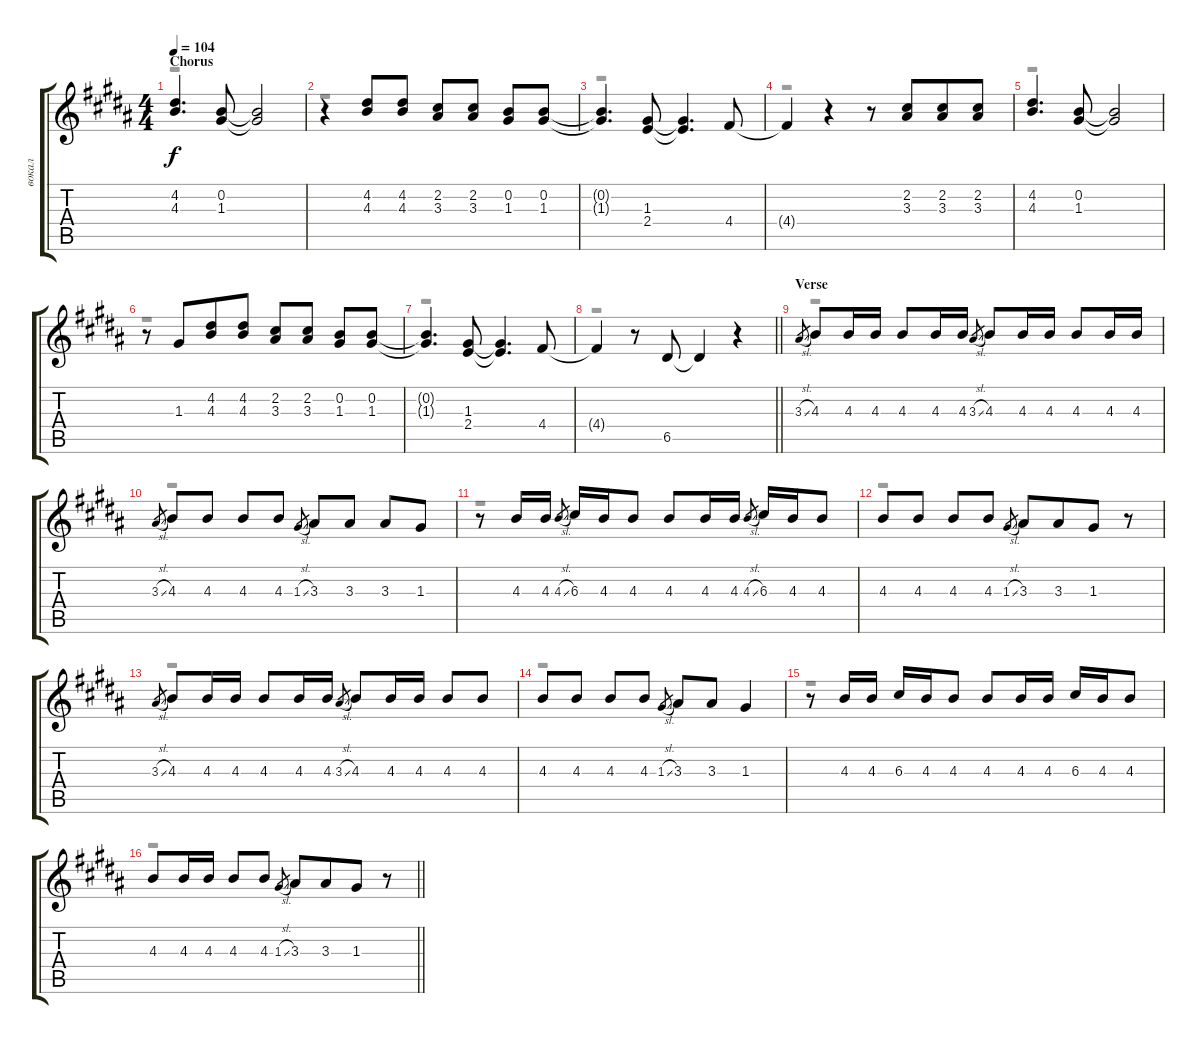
\track ("вокал" "вокал") {instrument electricguitarjazz}
\staff {score tabs}
\tuning (E4 B3 G3 D3 A2 E2) {hide}
\voice
\ts (4 4)
\section ("" "Chorus")
\tempo 104
\clef g2
\ks b
(4.2 4.3).4{d dy f} (0.2 1.3).8 (0.2{t} 1.3{t}).2 |
r.4 (4.2 4.3).8 (4.2 4.3).8 (2.2 3.3).8 (2.2 3.3).8 (0.2 1.3).8 (0.2 1.3).8 |
(0.2{t} 1.3{t}).4{d} (1.3 2.4).8 (1.3{t} 2.4{t}).4{d} 4.4.8 |
4.4{t}.4 r.4 r.8 (2.2 3.3).8{beam merge} (2.2 3.3).8 (2.2 3.3).8 |
(4.2 4.3).4{d} (0.2 1.3).8 (0.2{t} 1.3{t}).2 |
r.8 1.3.8{beam merge} (4.2 4.3).8 (4.2 4.3).8 (2.2 3.3).8 (2.2 3.3).8 (0.2 1.3).8 (0.2 1.3).8 |
(0.2{t} 1.3{t}).4{d} (1.3 2.4).8 (1.3{t} 2.4{t}).4{d} 4.4.8 |
\barLineRight lightlight
4.4{t}.4 r.8 6.5.8 6.5{t}.4 r.4 |
\section ("" "Verse")
3.3{sl}.8{gr} 4.3.8 4.3.16 4.3.16 4.3.8 4.3.16 4.3.16 3.3{sl}.8{gr} 4.3.8 4.3.16 4.3.16 4.3.8 4.3.16 4.3.16 |
3.3{sl}.8{gr} 4.3.8 4.3.8 4.3.8 4.3.8 1.3{sl}.8{gr} 3.3.8 3.3.8 3.3.8 1.3.8 |
r.8 4.3.16 4.3.16 4.3{sl}.8{gr} 6.3.16 4.3.16 4.3.8 4.3.8 4.3.16 4.3.16 4.3{sl}.8{gr} 6.3.16 4.3.16 4.3.8 |
4.3.8 4.3.8 4.3.8 4.3.8 1.3{sl}.8{gr} 3.3.8 3.3.8{beam merge} 1.3.8 r.8 |
3.3{sl}.8{gr} 4.3.8 4.3.16 4.3.16 4.3.8 4.3.16 4.3.16 3.3{sl}.8{gr} 4.3.8 4.3.16 4.3.16 4.3.8 4.3.8 |
4.3.8 4.3.8 4.3.8 4.3.8 1.3{sl}.8{gr} 3.3.8 3.3.8{beam merge} 1.3.4 |
r.8 4.3.16 4.3.16 6.3.16 4.3.16 4.3.8 4.3.8 4.3.16 4.3.16 6.3.16 4.3.16 4.3.8 |
\barLineRight lightlight
4.3.8 4.3.16 4.3.16 4.3.8 4.3.8 1.3{sl}.8{gr} 3.3.8 3.3.8{beam merge} 1.3.8 r.8
\voice
\clef g2
\ottava regular
\simile none
\ks b
r.1{dy f} |
r.1 |
r.1 |
r.1 |
r.1 |
r.1 |
r.1 |
\barLineRight lightlight
r.1 |
r.1 |
r.1 |
r.1 |
r.1 |
r.1 |
r.1 |
r.1 |
\barLineRight lightlight
r.1
